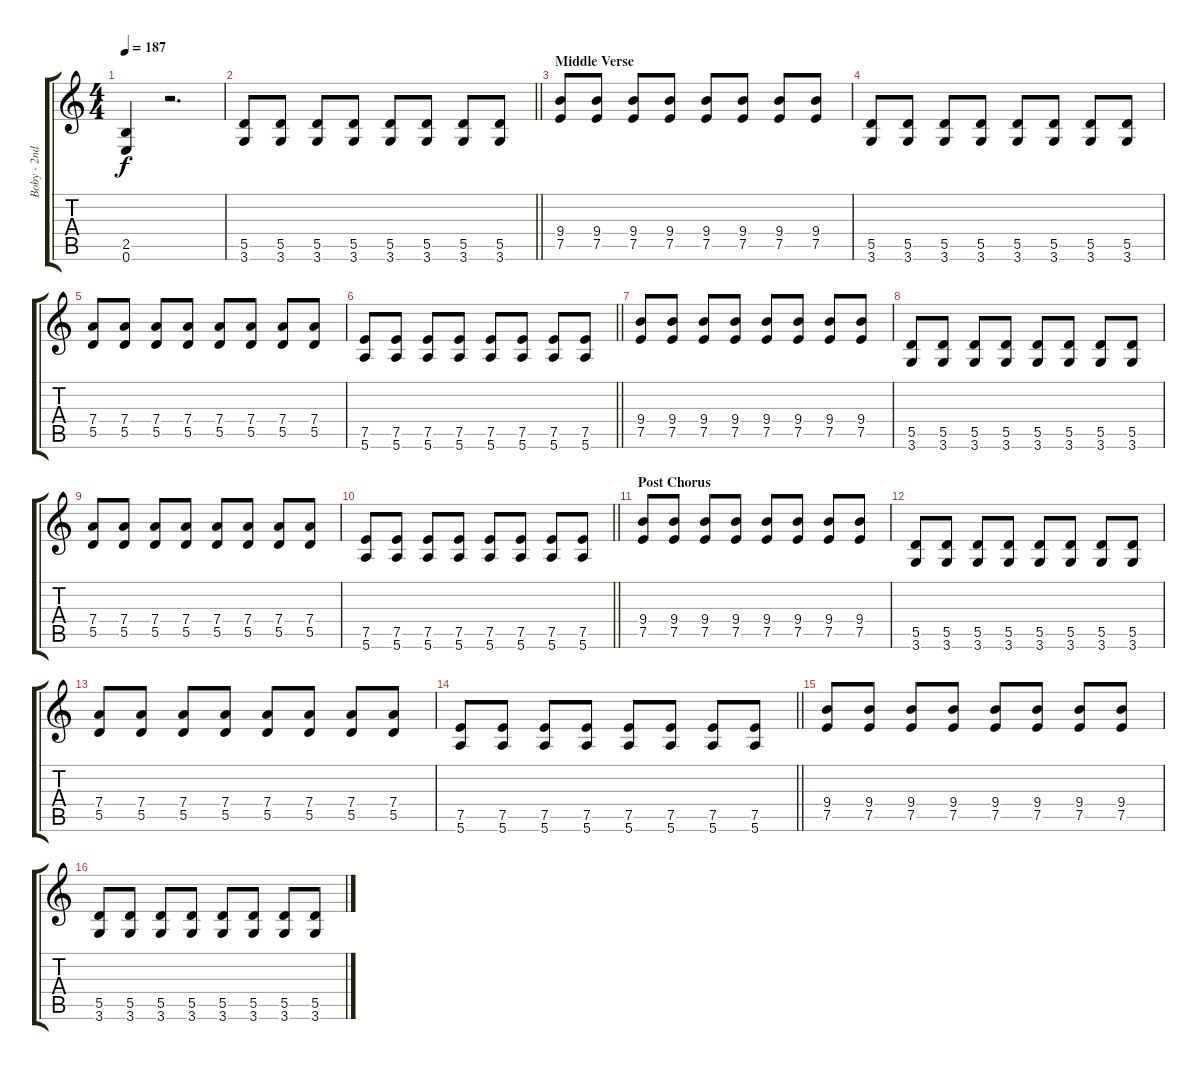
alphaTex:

\track ("Boby - 2nd Guitar" "Boby - 2nd") {instrument distortionguitar}
\staff {score tabs}
\tuning (E4 B3 G3 D3 A2 E2) {hide}
\ts (4 4)
\tempo 187
\clef g2
\ks c
(2.5 0.6).4{dy f} r.2{d} |
\barLineRight lightlight
(5.5 3.6).8 (5.5 3.6).8 (5.5 3.6).8 (5.5 3.6).8 (5.5 3.6).8 (5.5 3.6).8 (5.5 3.6).8 (5.5 3.6).8 |
\section ("" "Middle Verse")
(9.4 7.5).8 (9.4 7.5).8 (9.4 7.5).8 (9.4 7.5).8 (9.4 7.5).8 (9.4 7.5).8 (9.4 7.5).8 (9.4 7.5).8 |
(5.5 3.6).8 (5.5 3.6).8 (5.5 3.6).8 (5.5 3.6).8 (5.5 3.6).8 (5.5 3.6).8 (5.5 3.6).8 (5.5 3.6).8 |
(7.4 5.5).8 (7.4 5.5).8 (7.4 5.5).8 (7.4 5.5).8 (7.4 5.5).8 (7.4 5.5).8 (7.4 5.5).8 (7.4 5.5).8 |
\barLineRight lightlight
(7.5 5.6).8 (7.5 5.6).8 (7.5 5.6).8 (7.5 5.6).8 (7.5 5.6).8 (7.5 5.6).8 (7.5 5.6).8 (7.5 5.6).8 |
(9.4 7.5).8 (9.4 7.5).8 (9.4 7.5).8 (9.4 7.5).8 (9.4 7.5).8 (9.4 7.5).8 (9.4 7.5).8 (9.4 7.5).8 |
(5.5 3.6).8 (5.5 3.6).8 (5.5 3.6).8 (5.5 3.6).8 (5.5 3.6).8 (5.5 3.6).8 (5.5 3.6).8 (5.5 3.6).8 |
(7.4 5.5).8 (7.4 5.5).8 (7.4 5.5).8 (7.4 5.5).8 (7.4 5.5).8 (7.4 5.5).8 (7.4 5.5).8 (7.4 5.5).8 |
\barLineRight lightlight
(7.5 5.6).8 (7.5 5.6).8 (7.5 5.6).8 (7.5 5.6).8 (7.5 5.6).8 (7.5 5.6).8 (7.5 5.6).8 (7.5 5.6).8 |
\section ("" "Post Chorus")
(9.4 7.5).8 (9.4 7.5).8 (9.4 7.5).8 (9.4 7.5).8 (9.4 7.5).8 (9.4 7.5).8 (9.4 7.5).8 (9.4 7.5).8 |
(5.5 3.6).8 (5.5 3.6).8 (5.5 3.6).8 (5.5 3.6).8 (5.5 3.6).8 (5.5 3.6).8 (5.5 3.6).8 (5.5 3.6).8 |
(7.4 5.5).8 (7.4 5.5).8 (7.4 5.5).8 (7.4 5.5).8 (7.4 5.5).8 (7.4 5.5).8 (7.4 5.5).8 (7.4 5.5).8 |
\barLineRight lightlight
(7.5 5.6).8 (7.5 5.6).8 (7.5 5.6).8 (7.5 5.6).8 (7.5 5.6).8 (7.5 5.6).8 (7.5 5.6).8 (7.5 5.6).8 |
(9.4 7.5).8 (9.4 7.5).8 (9.4 7.5).8 (9.4 7.5).8 (9.4 7.5).8 (9.4 7.5).8 (9.4 7.5).8 (9.4 7.5).8 |
(5.5 3.6).8 (5.5 3.6).8 (5.5 3.6).8 (5.5 3.6).8 (5.5 3.6).8 (5.5 3.6).8 (5.5 3.6).8 (5.5 3.6).8
